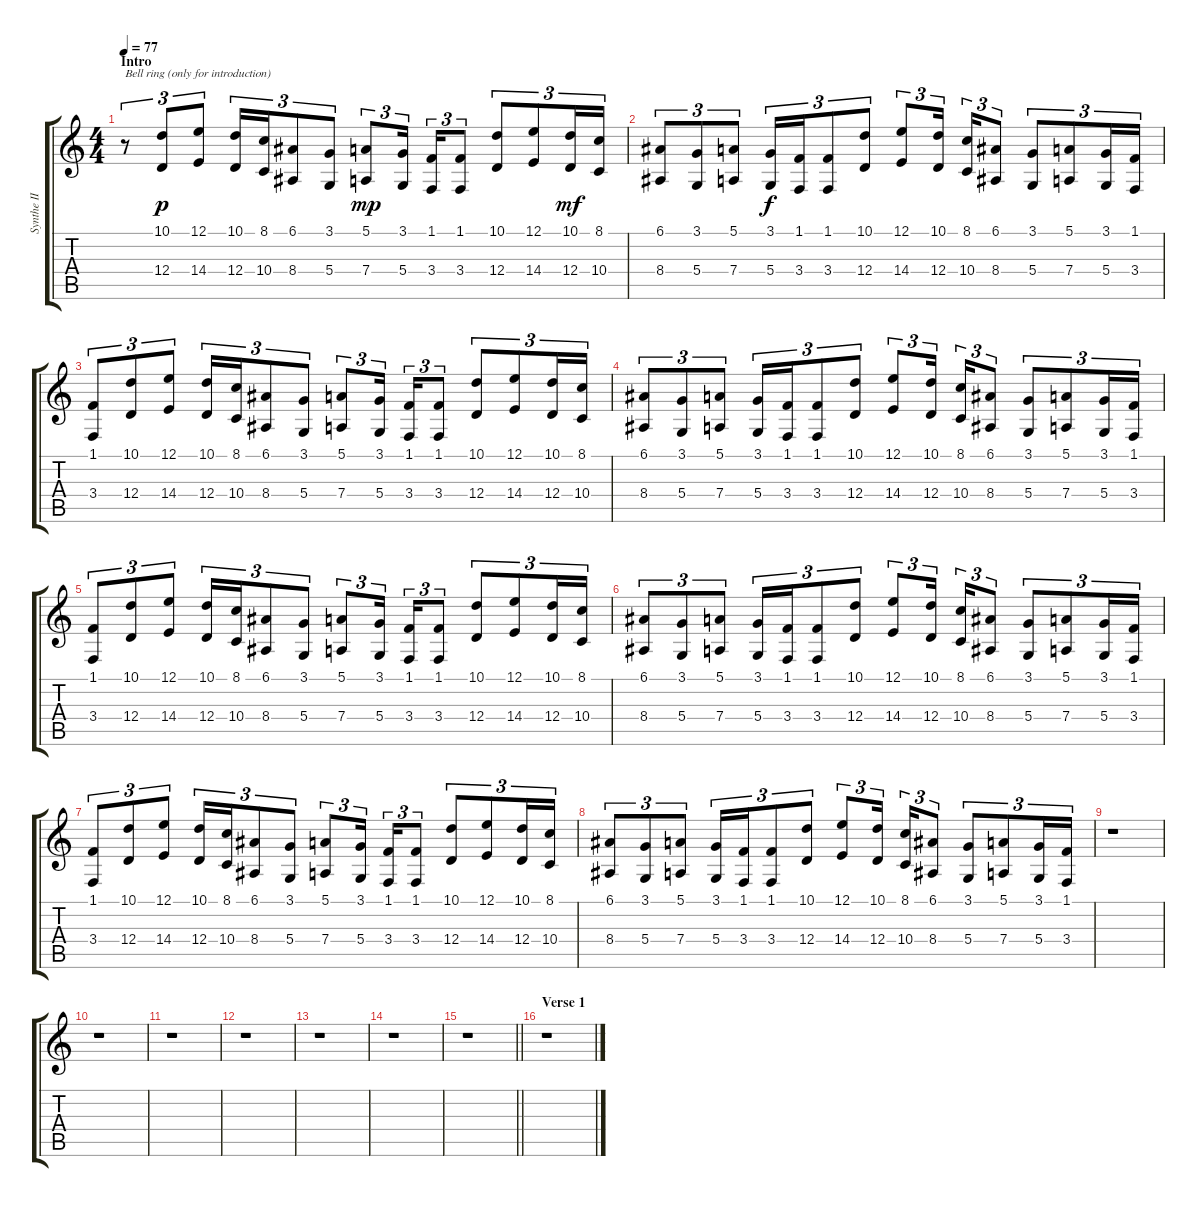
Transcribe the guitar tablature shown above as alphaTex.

\track ("Synthe II" "Synthe II") {instrument pad2warm}
\staff {score tabs}
\tuning (E4 B3 G3 D3 A2 E2) {hide}
\ts (4 4)
\section ("" "Intro")
\tempo 77
\clef g2
\ks c
r.8{tu (3 2) txt "Bell ring (only for introduction)" dy p volume 9 instrument tubularbells} (10.1 12.4).8{tu (3 2)} (12.1 14.4).8{tu (3 2)} (10.1 12.4).16{tu (3 2)} (8.1 10.4).16{tu (3 2)} (6.1 8.4).8{tu (3 2)} (3.1 5.4).8{tu (3 2)} (5.1 7.4).8{tu (3 2) dy mp} (3.1 5.4).16{tu (3 2)} (1.1 3.4).16{tu (3 2)} (1.1 3.4).8{tu (3 2)} (10.1 12.4).8{tu (3 2)} (12.1 14.4).8{tu (3 2)} (10.1 12.4).16{tu (3 2) dy mf} (8.1 10.4).16{tu (3 2)} |
(6.1 8.4).8{tu (3 2)} (3.1 5.4).8{tu (3 2)} (5.1 7.4).8{tu (3 2)} (3.1 5.4).16{tu (3 2) dy f} (1.1 3.4).16{tu (3 2)} (1.1 3.4).8{tu (3 2)} (10.1 12.4).8{tu (3 2)} (12.1 14.4).8{tu (3 2)} (10.1 12.4).16{tu (3 2)} (8.1 10.4).16{tu (3 2)} (6.1 8.4).8{tu (3 2)} (3.1 5.4).8{tu (3 2)} (5.1 7.4).8{tu (3 2)} (3.1 5.4).16{tu (3 2)} (1.1 3.4).16{tu (3 2)} |
(1.1 3.4).8{tu (3 2) volume 7} (10.1 12.4).8{tu (3 2)} (12.1 14.4).8{tu (3 2)} (10.1 12.4).16{tu (3 2)} (8.1 10.4).16{tu (3 2)} (6.1 8.4).8{tu (3 2)} (3.1 5.4).8{tu (3 2)} (5.1 7.4).8{tu (3 2)} (3.1 5.4).16{tu (3 2)} (1.1 3.4).16{tu (3 2)} (1.1 3.4).8{tu (3 2)} (10.1 12.4).8{tu (3 2)} (12.1 14.4).8{tu (3 2)} (10.1 12.4).16{tu (3 2)} (8.1 10.4).16{tu (3 2)} |
(6.1 8.4).8{tu (3 2)} (3.1 5.4).8{tu (3 2)} (5.1 7.4).8{tu (3 2)} (3.1 5.4).16{tu (3 2)} (1.1 3.4).16{tu (3 2)} (1.1 3.4).8{tu (3 2)} (10.1 12.4).8{tu (3 2)} (12.1 14.4).8{tu (3 2)} (10.1 12.4).16{tu (3 2)} (8.1 10.4).16{tu (3 2)} (6.1 8.4).8{tu (3 2)} (3.1 5.4).8{tu (3 2)} (5.1 7.4).8{tu (3 2)} (3.1 5.4).16{tu (3 2)} (1.1 3.4).16{tu (3 2)} |
(1.1 3.4).8{tu (3 2) volume 5} (10.1 12.4).8{tu (3 2)} (12.1 14.4).8{tu (3 2)} (10.1 12.4).16{tu (3 2)} (8.1 10.4).16{tu (3 2)} (6.1 8.4).8{tu (3 2)} (3.1 5.4).8{tu (3 2)} (5.1 7.4).8{tu (3 2)} (3.1 5.4).16{tu (3 2)} (1.1 3.4).16{tu (3 2)} (1.1 3.4).8{tu (3 2)} (10.1 12.4).8{tu (3 2)} (12.1 14.4).8{tu (3 2)} (10.1 12.4).16{tu (3 2)} (8.1 10.4).16{tu (3 2)} |
(6.1 8.4).8{tu (3 2)} (3.1 5.4).8{tu (3 2)} (5.1 7.4).8{tu (3 2)} (3.1 5.4).16{tu (3 2)} (1.1 3.4).16{tu (3 2)} (1.1 3.4).8{tu (3 2)} (10.1 12.4).8{tu (3 2)} (12.1 14.4).8{tu (3 2)} (10.1 12.4).16{tu (3 2)} (8.1 10.4).16{tu (3 2)} (6.1 8.4).8{tu (3 2)} (3.1 5.4).8{tu (3 2)} (5.1 7.4).8{tu (3 2)} (3.1 5.4).16{tu (3 2)} (1.1 3.4).16{tu (3 2)} |
(1.1 3.4).8{tu (3 2) volume 3} (10.1 12.4).8{tu (3 2)} (12.1 14.4).8{tu (3 2)} (10.1 12.4).16{tu (3 2)} (8.1 10.4).16{tu (3 2)} (6.1 8.4).8{tu (3 2)} (3.1 5.4).8{tu (3 2)} (5.1 7.4).8{tu (3 2)} (3.1 5.4).16{tu (3 2)} (1.1 3.4).16{tu (3 2)} (1.1 3.4).8{tu (3 2)} (10.1 12.4).8{tu (3 2)} (12.1 14.4).8{tu (3 2)} (10.1 12.4).16{tu (3 2)} (8.1 10.4).16{tu (3 2)} |
(6.1 8.4).8{tu (3 2)} (3.1 5.4).8{tu (3 2)} (5.1 7.4).8{tu (3 2)} (3.1 5.4).16{tu (3 2)} (1.1 3.4).16{tu (3 2)} (1.1 3.4).8{tu (3 2)} (10.1 12.4).8{tu (3 2)} (12.1 14.4).8{tu (3 2)} (10.1 12.4).16{tu (3 2)} (8.1 10.4).16{tu (3 2)} (6.1 8.4).8{tu (3 2)} (3.1 5.4).8{tu (3 2)} (5.1 7.4).8{tu (3 2)} (3.1 5.4).16{tu (3 2)} (1.1 3.4).16{tu (3 2)} |
r.1 |
r.1 |
r.1 |
r.1 |
r.1 |
r.1 |
\barLineRight lightlight
r.1 |
\section ("" "Verse 1")
r.1
